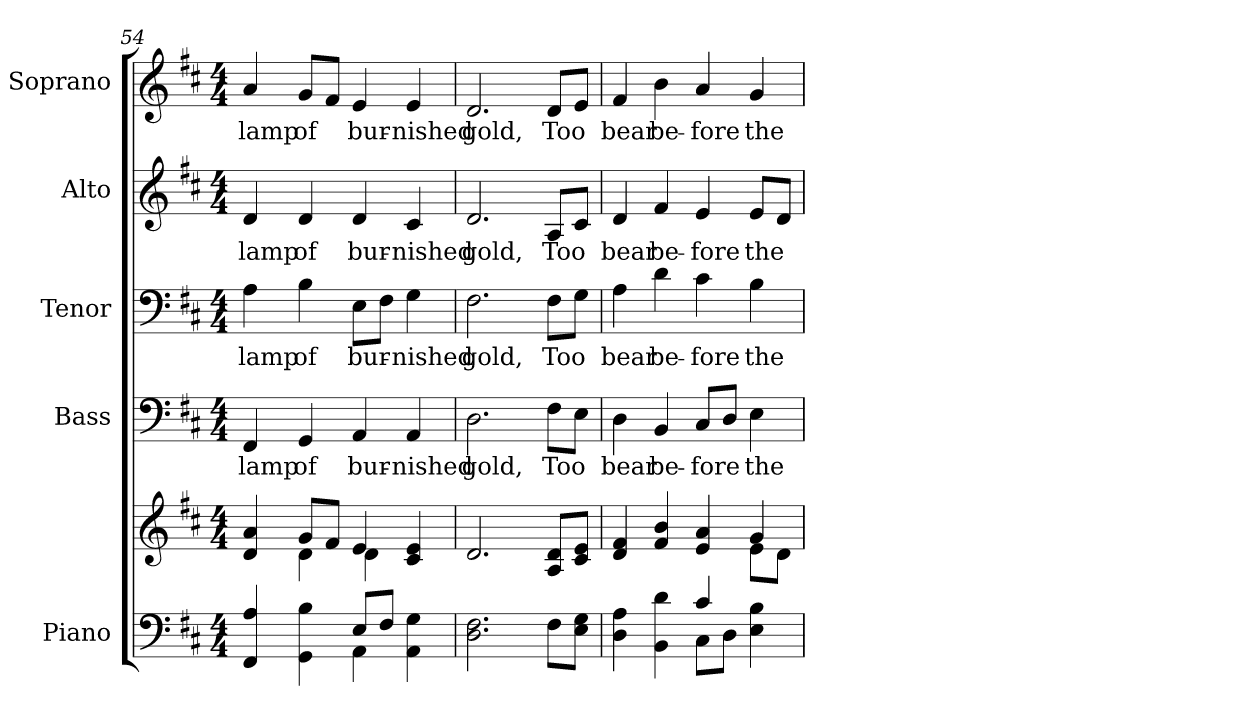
**kern	**kern	**kern	**text	**kern	**text	**kern	**text	**kern	**text
*part5	*part5	*part4	*part4	*part3	*part3	*part2	*part2	*part1	*part1
*staff6	*staff5	*staff4	*staff4	*staff3	*staff3	*staff2	*staff2	*staff1	*staff1
*I"Piano	*	*I"Bass	*	*I"Tenor	*	*I"Alto	*	*I"Soprano	*
*I'Pno.	*	*I'B.	*	*I'T.	*	*I'A.	*	*I'S.	*
!!LO:PB:g=z
*clefF4	*clefG2	*clefF4	*	*clefF4	*	*clefG2	*	*clefG2	*
*k[f#c#]	*k[f#c#]	*k[f#c#]	*	*k[f#c#]	*	*k[f#c#]	*	*k[f#c#]	*
*D:	*D:	*D:	*	*D:	*	*D:	*	*D:	*
*M4/4	*M4/4	*M4/4	*	*M4/4	*	*M4/4	*	*M4/4	*
=54	=54	=54	=54	=54	=54	=54	=54	=54	=54
*^	*^	*	*	*	*	*	*	*	*
!	!	!	!	!	!LO:LY:b:color=#000000	!	!	!	!	!	!
!	!	!	!	!	!	!	!LO:LY:b:color=#000000	!	!	!	!
!	!	!	!	!	!	!	!	!	!LO:LY:b:color=#000000	!	!
!	!	!	!	!	!	!	!	!	!	!	!LO:LY:b:color=#000000
4FF#i/ 4Ai	2ryy	4di/ 4ai	4ryy	4FF#i/	lamp	4Ai\	lamp	4di/	lamp	4ai/	lamp
!	!	!	!	!	!LO:LY:b:color=#000000	!	!	!	!	!	!
!	!	!	!	!	!	!	!LO:LY:b:color=#000000	!	!	!	!
!	!	!	!	!	!	!	!	!	!LO:LY:b:color=#000000	!	!
!	!	!	!	!	!	!	!	!	!	!	!LO:LY:b:color=#000000
4GGi\ 4Bi	.	8gi/L	4di\	4GGi/	of	4Bi\	of	4di/	of	8gi/L	of
.	.	8f#i/J	.	.	.	.	.	.	.	8f#i/J	.
!	!	!	!	!	!LO:LY:b:color=#000000	!	!	!	!	!	!
!	!	!	!	!	!	!	!LO:LY:b:color=#000000	!	!	!	!
!	!	!	!	!	!	!	!	!	!LO:LY:b:color=#000000	!	!
!	!	!	!	!	!	!	!	!	!	!	!LO:LY:b:color=#000000
8Ei/L	4AAi\	4ei/	4di\	4AAi/	bur-	8Ei\L	bur-	4di/	bur-	4ei/	bur-
8F#i/J	.	.	.	.	.	8F#i\J	.	.	.	.	.
!	!	!	!	!	!LO:LY:b:color=#000000	!	!	!	!	!	!
!	!	!	!	!	!	!	!LO:LY:b:color=#000000	!	!	!	!
!	!	!	!	!	!	!	!	!	!LO:LY:b:color=#000000	!	!
!	!	!	!	!	!	!	!	!	!	!	!LO:LY:b:color=#000000
4AAi\ 4Gi	4ryy	4c#i/ 4ei	4ryy	4AAi/	-nished	4Gi\	-nished	4c#i/	-nished	4ei/	-nished
*v	*v	*	*	*	*	*	*	*	*	*	*
*	*v	*v	*	*	*	*	*	*	*	*
=55	=55	=55	=55	=55	=55	=55	=55	=55	=55
*^	*^	*	*	*	*	*	*	*	*
!	!	!	!	!	!LO:LY:b:color=#000000	!	!	!	!	!	!
*v	*v	*	*	*	*	*	*	*	*	*	*
*	*v	*v	*	*	*	*	*	*	*	*
*^	*^	*	*	*	*	*	*	*	*
!	!	!	!	!	!	!	!LO:LY:b:color=#000000	!	!	!	!
*v	*v	*	*	*	*	*	*	*	*	*	*
*	*v	*v	*	*	*	*	*	*	*	*
*^	*^	*	*	*	*	*	*	*	*
!	!	!	!	!	!	!	!	!	!LO:LY:b:color=#000000	!	!
*v	*v	*	*	*	*	*	*	*	*	*	*
*	*v	*v	*	*	*	*	*	*	*	*
*^	*^	*	*	*	*	*	*	*	*
!	!	!	!	!	!	!	!	!	!	!	!LO:LY:b:color=#000000
*v	*v	*	*	*	*	*	*	*	*	*	*
*	*v	*v	*	*	*	*	*	*	*	*
2.Di\ 2.F#i	2.di/	2.Di\	gold,	2.F#i\	gold,	2.di/	gold,	2.di/	gold,
!	!	!	!LO:LY:b:color=#000000	!	!	!	!	!	!
!	!	!	!	!	!LO:LY:b:color=#000000	!	!	!	!
!	!	!	!	!	!	!	!LO:LY:b:color=#000000	!	!
!	!	!	!	!	!	!	!	!	!LO:LY:b:color=#000000
8F#i\L	8Ai/ 8diL	8F#i\L	Too	8F#i\L	Too	8Ai/L	Too	8di/L	Too
8Ei\ 8GiJ	8c#i/ 8eiJ	8Ei\J	.	8Gi\J	.	8c#i/J	.	8ei/J	.
!!LO:PB:g=z
=56	=56	=56	=56	=56	=56	=56	=56	=56	=56
*^	*^	*	*	*	*	*	*	*	*
!	!	!	!	!	!LO:LY:b:color=#000000	!	!	!	!	!	!
!	!	!	!	!	!	!	!LO:LY:b:color=#000000	!	!	!	!
!	!	!	!	!	!	!	!	!	!LO:LY:b:color=#000000	!	!
!	!	!	!	!	!	!	!	!	!	!	!LO:LY:b:color=#000000
4Di\ 4Ai	2ryy	4di/ 4f#i	2ryy	4Di\	bear	4Ai\	bear	4di/	bear	4f#i/	bear
!	!	!	!	!	!LO:LY:b:color=#000000	!	!	!	!	!	!
!	!	!	!	!	!	!	!LO:LY:b:color=#000000	!	!	!	!
!	!	!	!	!	!	!	!	!	!LO:LY:b:color=#000000	!	!
!	!	!	!	!	!	!	!	!	!	!	!LO:LY:b:color=#000000
4BBi\ 4di	.	4f#i/ 4bi	.	4BBi/	be-	4di\	be-	4f#i/	be-	4bi\	be-
!	!	!	!	!	!LO:LY:b:color=#000000	!	!	!	!	!	!
!	!	!	!	!	!	!	!LO:LY:b:color=#000000	!	!	!	!
!	!	!	!	!	!	!	!	!	!LO:LY:b:color=#000000	!	!
!	!	!	!	!	!	!	!	!	!	!	!LO:LY:b:color=#000000
4c#i/	8C#i\L	4ei/ 4ai	4ryy	8C#i/L	-fore	4c#i\	-fore	4ei/	-fore	4ai/	-fore
.	8Di\J	.	.	8Di/J	.	.	.	.	.	.	.
!	!	!	!	!	!LO:LY:b:color=#000000	!	!	!	!	!	!
!	!	!	!	!	!	!	!LO:LY:b:color=#000000	!	!	!	!
!	!	!	!	!	!	!	!	!	!LO:LY:b:color=#000000	!	!
!	!	!	!	!	!	!	!	!	!	!	!LO:LY:b:color=#000000
4Ei\ 4Bi	4ryy	4gi/	8ei\L	4Ei\	the	4Bi\	the	8ei/L	the	4gi/	the
.	.	.	8di\J	.	.	.	.	8di/J	.	.	.
*v	*v	*	*	*	*	*	*	*	*	*	*
*	*v	*v	*	*	*	*	*	*	*	*
=	=	=	=	=	=	=	=	=	=
*-	*-	*-	*-	*-	*-	*-	*-	*-	*-
